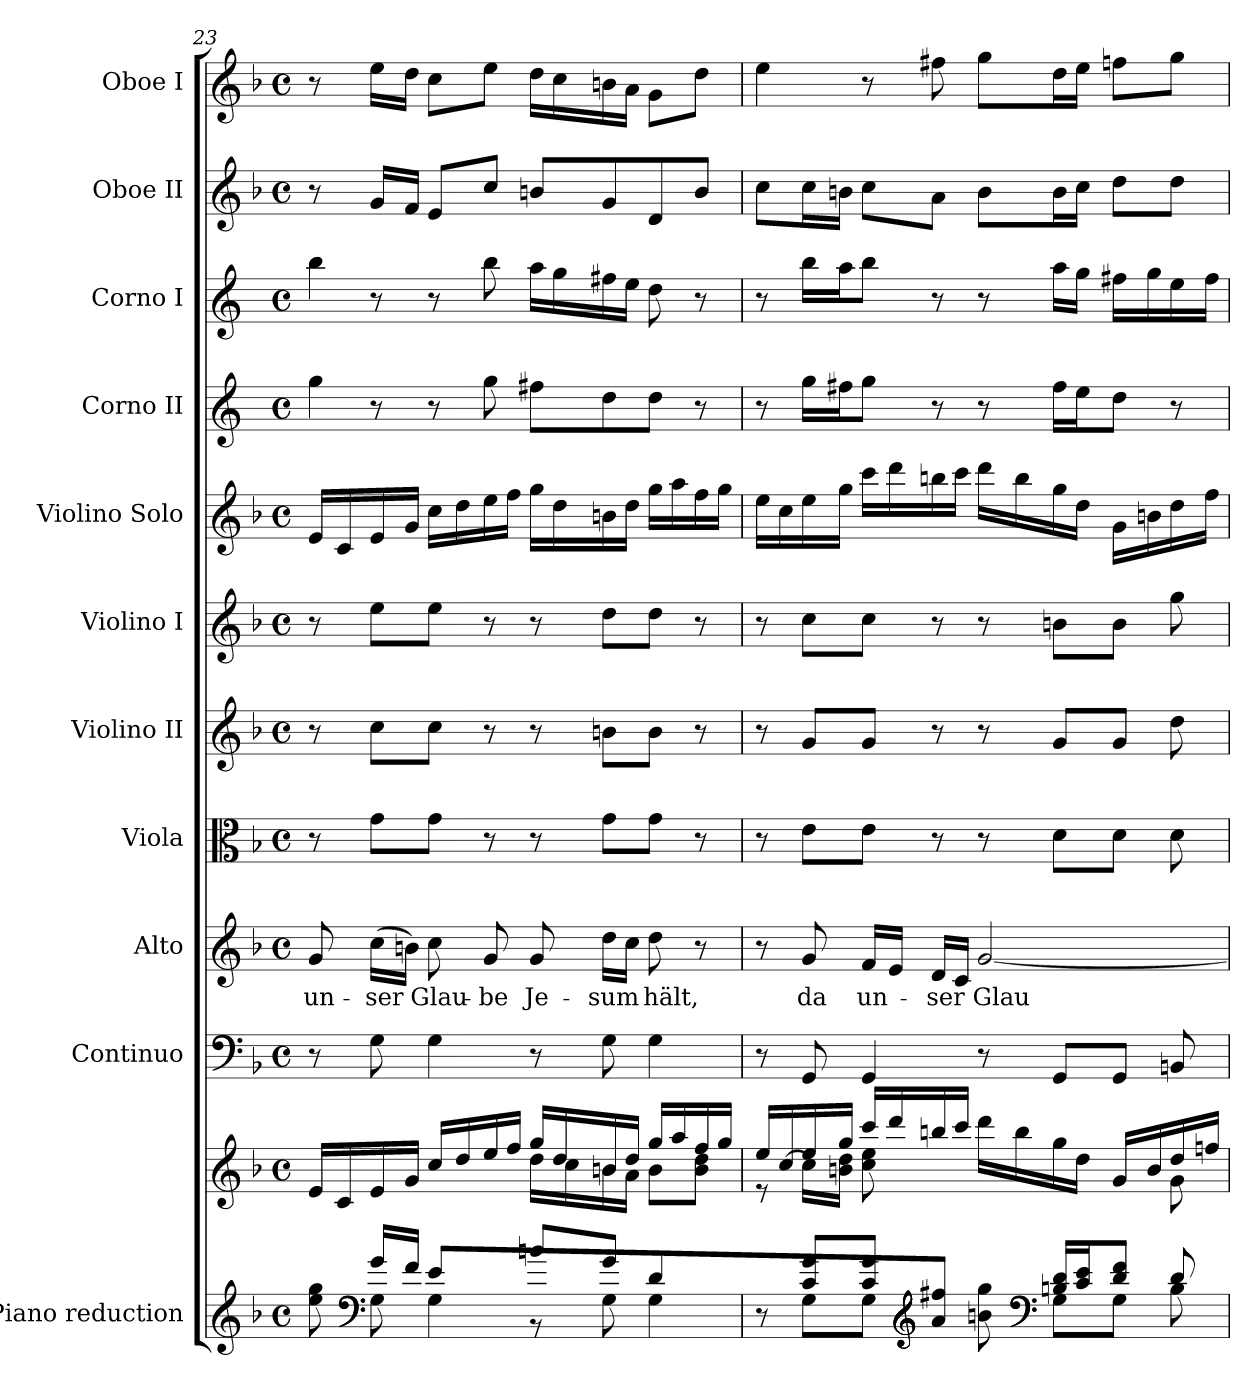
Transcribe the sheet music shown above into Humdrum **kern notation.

**kern	**kern	**kern	**kern	**text	**kern	**kern	**kern	**kern	**kern	**kern	**kern	**kern
*part11	*part11	*part10	*part9	*part9	*part8	*part7	*part6	*part5	*part4	*part3	*part2	*part1
*staff12	*staff11	*staff10	*staff9	*staff9	*staff8	*staff7	*staff6	*staff5	*staff4	*staff3	*staff2	*staff1
*I"Piano reduction	*	*I"Continuo	*I"Alto	*	*I"Viola	*I"Violino II	*I"Violino I	*I"Violino Solo	*I"Corno II	*I"Corno I	*I"Oboe II	*I"Oboe I
*I'Pno	*	*	*	*	*	*	*	*I'Vln	*	*	*I'Ob	*I'Ob
*clefG2	*clefG2	*clefF4	*clefG2	*	*clefC3	*clefG2	*clefG2	*clefG2	*clefG2	*clefG2	*clefG2	*clefG2
*	*	*	*	*	*	*	*	*	*ITrd4c7	*ITrd4c7	*	*
*k[b-]	*k[b-]	*k[b-]	*k[b-]	*	*k[b-]	*k[b-]	*k[b-]	*k[b-]	*k[b-]	*k[b-]	*k[b-]	*k[b-]
*M4/4	*M4/4	*M4/4	*M4/4	*	*M4/4	*M4/4	*M4/4	*M4/4	*M4/4	*M4/4	*M4/4	*M4/4
*met(c)	*met(c)	*met(c)	*met(c)	*	*met(c)	*met(c)	*met(c)	*met(c)	*met(c)	*met(c)	*met(c)	*met(c)
=23	=23	=23	=23	=23	=23	=23	=23	=23	=23	=23	=23	=23
*^	*^	*	*	*	*	*	*	*	*	*	*	*
*	*^	*	*	*	*	*	*	*	*	*	*	*	*	*
!	!	!	!	!	!	!	!LO:LY:b	!	!	!	!	!	!	!	!
4ryy	8ryy	8ee\ 8gg\	16e/LL	8rAyy	8r	8g/	un-	8r	8r	8r	16e/LL	8cc\J	8ee\J	8r	8r
.	.	.	16c/	.	.	.	.	.	.	.	16c/	.	.	.	.
*clefF4	*	*	*	*	*	*	*	*	*	*	*	*	*	*	*
!	!	!	!	!	!	!	!LO:LY:b	!	!	!	!	!	!	!	!
.	16g/LL	8G\	16e/	16ee\LL	8G\	(>16cc\LL	-ser	8g\L	8cc\L	8ee\L	16e/	8r	8r	16g/LL	16ee\LL
.	16f/JJ	.	16g/JJ	16dd\JJ	.	16bn\JJ)	.	.	.	.	16g/JJ	.	.	16f/JJ	16dd\JJ
!	!	!	!	!	!	!	!LO:LY:b	!	!	!	!	!	!	!	!
8e/L	4ryy	4G\	16cc/LL	8ryy	4G\	8cc\	Glau-	8g\J	8cc\J	8ee\J	16cc\LL	8r	8r	8e/L	8cc\L
.	.	.	16dd/	.	.	.	.	.	.	.	16dd\	.	.	.	.
!	!	!	!	!	!	!	!LO:LY:b	!	!	!	!	!	!	!	!
2ryy	.	.	16ee/	8cc\J	.	8g/	-be	8r	8r	8r	16ee\	8cc\	8ee\	8cc/J	8ee\J
.	.	.	16ff/JJ	.	.	.	.	.	.	.	16ff\JJ	.	.	.	.
!	!	!	!	!	!	!	!LO:LY:b	!	!	!	!	!	!	!	!
.	8bn/L	8r	16gg/LL	16dd\LL	8r	8g/	Je-	8r	8r	8r	16gg\LL	8bn\L	16dd\LL	8bn/L	16dd\LL
.	.	.	16dd/	16cc\	.	.	.	.	.	.	16dd\	.	16cc\	.	16cc\
!	!	!	!	!	!	!	!LO:LY:b	!	!	!	!	!	!	!	!
.	8g/J	8G\	16bn/	16b\	8G\	16dd\LL	-sum	8g\L	8bn\L	8dd\L	16bn\	8g\	16bn\	8g/	16bn\
.	.	.	16dd/JJ	16a\JJ	.	16cc\JJ	.	.	.	.	16dd\JJ	.	16a\JJ	.	16a\JJ
!	!	!	!	!	!	!	!LO:LY:b	!	!	!	!	!	!	!	!
.	4d/	4G\	16gg/LL	8b\L	4G\	8dd\	hält,	8g\J	8b\J	8dd\J	16gg\LL	8g\J	8g\	8d/	8g\L
.	.	.	16aa/	.	.	.	.	.	.	.	16aa\	.	.	.	.
8ryy	.	.	16ff/	8b\ 8dd\J	.	8r	.	8r	8r	8r	16ff\	8r	8r	8b/J	8dd\J
.	.	.	16gg/JJ	.	.	.	.	.	.	.	16gg\JJ	.	.	.	.
!!LO:PB:g=z
=24	=24	=24	=24	=24	=24	=24	=24	=24	=24	=24	=24	=24	=24	=24	=24
4.ryy	8r	8ryy	16ee/LL	8r	8r	8r	.	8r	8r	8r	16ee\LL	8r	8r	8cc\L	4ee\
.	.	.	[16cc/	.	.	.	.	.	.	.	16cc\	.	.	.	.
!	!	!	!	!	!	!	!LO:LY:b	!	!	!	!	!	!	!	!
.	8c/ 8g/L	8G\L	16ee/	16cc\LL]	8GG/	8g/	da	8e\L	8g/L	8cc\L	16ee\	16cc\LL	16ee\LL	16cc\L	.
.	.	.	16gg/JJ	16bn\ 16dd\JJ	.	.	.	.	.	.	16gg\JJ	16bn\J	16dd\J	16bn\JJ	.
!	!	!	!	!	!	!	!LO:LY:b	!	!	!	!	!	!	!	!
.	8c/ 8g/J	8G\J	16ccc/LL	8cc\ 8ee\L	4GG/	16f/LL	un-	8e\J	8g/J	8cc\J	16ccc\LL	8cc\J	8ee\J	8cc\L	8r
.	.	.	16ddd/	.	.	16e/JJ	.	.	.	.	16ddd\	.	.	.	.
*clefG2	*	*	*	*	*	*	*	*	*	*	*	*	*	*	*
!	!	!	!	!	!	!	!LO:LY:b	!	!	!	!	!	!	!	!
8a/ 8ff#X/J	8ryy	8ryy	16bbn/	8ryy	.	16d/LL	-ser	8r	8r	8r	16bbn\	8r	8r	8a\J	8ff#X\
.	.	.	16ccc/JJ	.	.	16c/JJ	.	.	.	.	16ccc\JJ	.	.	.	.
!	!	!	!	!	!	!	!LO:LY:b	!	!	!	!	!	!	!	!
2ryy	8bn\ 8gg\	8ryy	16ddd\LL	4ryy	8r	[2g/	Glau-	8r	8r	8r	16ddd\LL	8r	8r	8b\L	8gg\L
.	.	.	16bb\	.	.	.	.	.	.	.	16bb\	.	.	.	.
*clefF4	*	*	*	*	*	*	*	*	*	*	*	*	*	*	*
.	16Bn/ 16d/LL	8G\L	16gg\	.	8GG/L	.	.	8d\L	8g/L	8bn\L	16gg\	16b\LL	16dd\LL	16b\L	16dd\L
.	16c/ 16e/J	.	16dd\JJ	.	.	.	.	.	.	.	16dd\JJ	16a\J	16cc\JJ	16cc\JJ	16ee\JJ
.	8d/ 8f/J	8G\J	16g/LL	8ryy	8GG/J	.	.	8d\J	8g/J	8b\J	16g\LL	8g\J	16bn\LL	8dd\L	8ffn\L
.	.	.	16b/	.	.	.	.	.	.	.	16bn\	.	16cc\	.	.
.	8d/	8B\	16dd/	8g\	8BBn/	.	.	8d\	8dd\	8gg\	16dd\	8r	16a\	8dd\J	8gg\J
.	.	.	16ffn/JJ	.	.	.	.	.	.	.	16ff\JJ	.	16b\JJ	.	.
*v	*v	*v	*	*	*	*	*	*	*	*	*	*	*	*	*
*	*v	*v	*	*	*	*	*	*	*	*	*	*	*
=	=	=	=	=	=	=	=	=	=	=	=	=
*-	*-	*-	*-	*-	*-	*-	*-	*-	*-	*-	*-	*-
